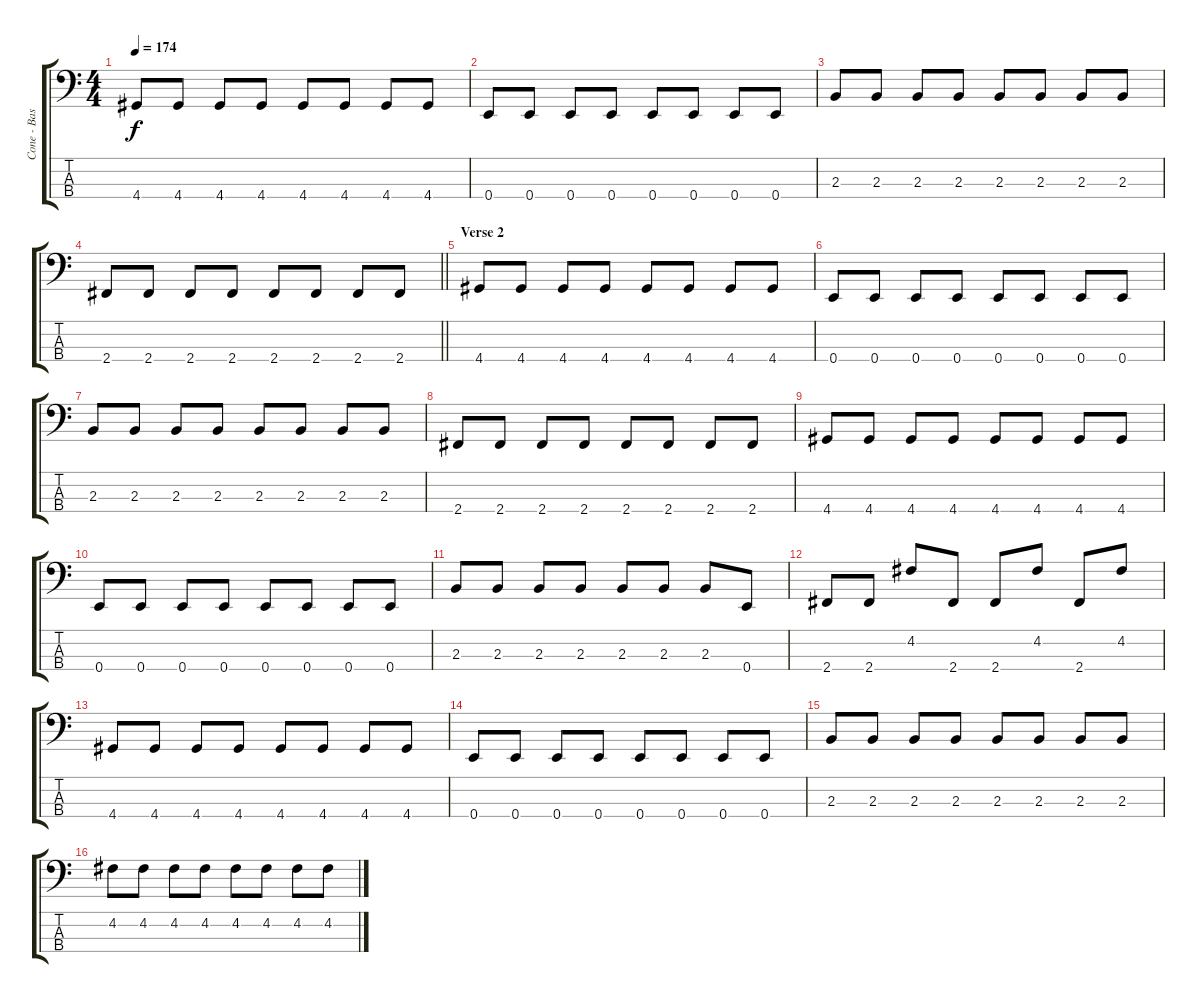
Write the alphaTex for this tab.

\track ("Cone - Bass" "Cone - Bas") {instrument electricbasspick}
\staff {score tabs}
\tuning (G2 D2 A1 E1) {hide}
\ts (4 4)
\tempo 174
\clef f4
\ks c
4.4.8{dy f} 4.4.8 4.4.8 4.4.8 4.4.8 4.4.8 4.4.8 4.4.8 |
0.4.8 0.4.8 0.4.8 0.4.8 0.4.8 0.4.8 0.4.8 0.4.8 |
2.3.8 2.3.8 2.3.8 2.3.8 2.3.8 2.3.8 2.3.8 2.3.8 |
\barLineRight lightlight
2.4.8 2.4.8 2.4.8 2.4.8 2.4.8 2.4.8 2.4.8 2.4.8 |
\section ("" "Verse 2")
4.4.8 4.4.8 4.4.8 4.4.8 4.4.8 4.4.8 4.4.8 4.4.8 |
0.4.8 0.4.8 0.4.8 0.4.8 0.4.8 0.4.8 0.4.8 0.4.8 |
2.3.8 2.3.8 2.3.8 2.3.8 2.3.8 2.3.8 2.3.8 2.3.8 |
2.4.8 2.4.8 2.4.8 2.4.8 2.4.8 2.4.8 2.4.8 2.4.8 |
4.4.8 4.4.8 4.4.8 4.4.8 4.4.8 4.4.8 4.4.8 4.4.8 |
0.4.8 0.4.8 0.4.8 0.4.8 0.4.8 0.4.8 0.4.8 0.4.8 |
2.3.8 2.3.8 2.3.8 2.3.8 2.3.8 2.3.8 2.3.8 0.4.8 |
2.4.8 2.4.8 4.2.8 2.4.8 2.4.8 4.2.8 2.4.8 4.2.8 |
4.4.8 4.4.8 4.4.8 4.4.8 4.4.8 4.4.8 4.4.8 4.4.8 |
0.4.8 0.4.8 0.4.8 0.4.8 0.4.8 0.4.8 0.4.8 0.4.8 |
2.3.8 2.3.8 2.3.8 2.3.8 2.3.8 2.3.8 2.3.8 2.3.8 |
4.2.8 4.2.8 4.2.8 4.2.8 4.2.8 4.2.8 4.2.8 4.2.8
